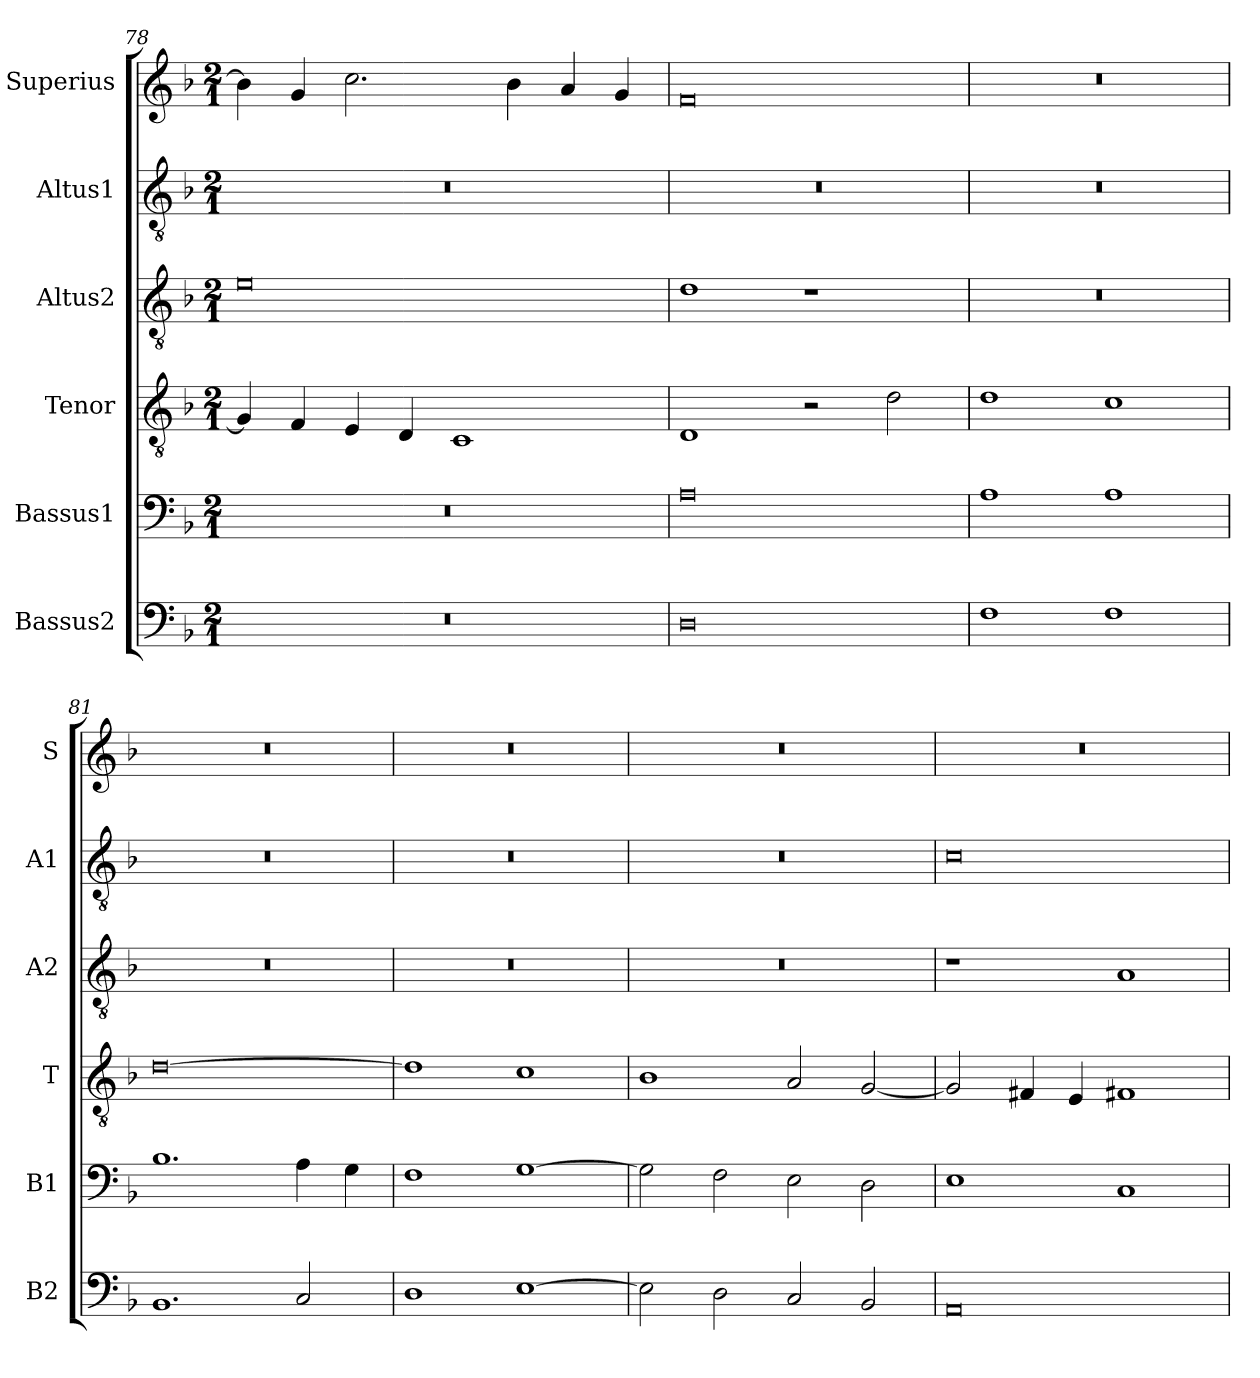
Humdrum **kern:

**kern	**kern	**kern	**kern	**kern	**kern
*part6	*part5	*part4	*part3	*part2	*part1
*staff6	*staff5	*staff4	*staff3	*staff2	*staff1
*I"Bassus2	*I"Bassus1	*I"Tenor	*I"Altus2	*I"Altus1	*I"Superius
*I'B2	*I'B1	*I'T	*I'A2	*I'A1	*I'S
*clefF4	*clefF4	*clefGv2	*clefGv2	*clefGv2	*clefG2
*k[b-]	*k[b-]	*k[b-]	*k[b-]	*k[b-]	*k[b-]
*M2/1	*M2/1	*M2/1	*M2/1	*M2/1	*M2/1
=78	=78	=78	=78	=78	=78
0r	0r	4G/]	0e	0r	4b-\]
.	.	4F/	.	.	4g/
.	.	4E/	.	.	2.cc\
.	.	4D/	.	.	.
.	.	1C	.	.	.
.	.	.	.	.	4b-\
.	.	.	.	.	4a/
.	.	.	.	.	4g/
=79	=79	=79	=79	=79	=79
0D	0A	1D	1d	0r	0f
.	.	2r	1r	.	.
.	.	2d\	.	.	.
=80	=80	=80	=80	=80	=80
1F	1A	1d	0r	0r	0r
1F	1A	1c	.	.	.
=81	=81	=81	=81	=81	=81
1.BB-	1.B-	[0d	0r	0r	0r
2C/	4A\	.	.	.	.
.	4G\	.	.	.	.
=82	=82	=82	=82	=82	=82
1D	1F	1d]	0r	0r	0r
[1E	[1G	1c	.	.	.
=83	=83	=83	=83	=83	=83
2E\]	2G\]	1B-	0r	0r	0r
2D\	2F\	.	.	.	.
2C/	2E\	2A/	.	.	.
2BB-/	2D\	[2G/	.	.	.
=84	=84	=84	=84	=84	=84
0AA	1E	2G/]	1r	0c	0r
.	.	4F#X/	.	.	.
.	.	4E/	.	.	.
.	1C	1F#X	1A	.	.
=	=	=	=	=	=
*-	*-	*-	*-	*-	*-
